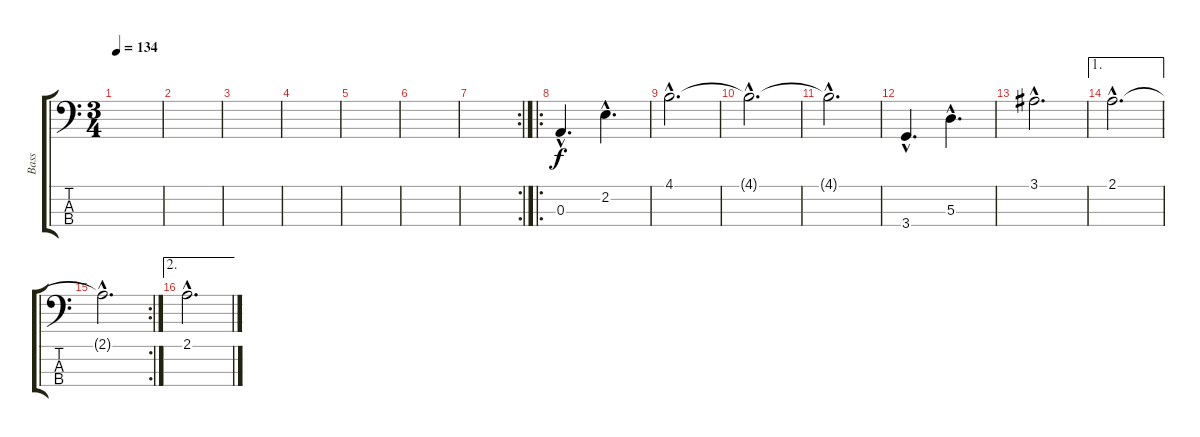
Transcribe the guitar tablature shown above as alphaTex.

\track ("Bass" "Bass") {instrument electricbassfinger}
\staff {score tabs}
\tuning (G2 D2 A1 E1) {hide}
\ts (3 4)
\tempo 134
\clef f4
\ks c
|
|
|
|
|
|
\rc 2
|
\ro
0.3{hac}.4{d} 2.2{hac}.4{d} |
4.1{hac}.2{d} |
4.1{hac t}.2{d} |
4.1{hac t}.2{d} |
3.4{hac}.4{d} 5.3{hac}.4{d} |
3.1{hac}.2{d} |
\ae 1
2.1{hac}.2{d} |
\rc 2
2.1{hac t}.2{d} |
\ae 2
2.1{hac}.2{d}
